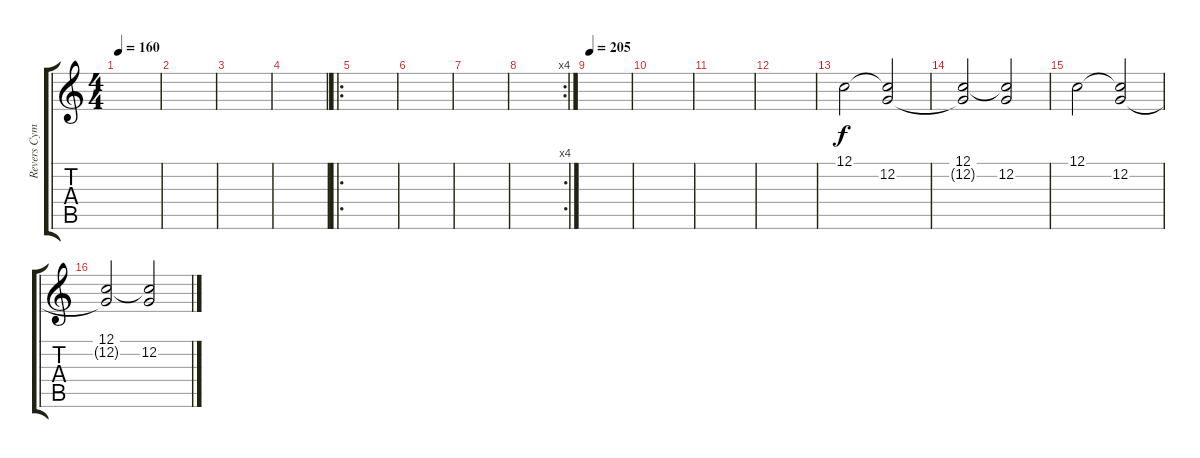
\track ("Revers Cymbal" "Revers Cym") {instrument reversecymbal}
\staff {score tabs}
\tuning (C4 G3 Eb3 Bb2 F2 C2) {hide}
\ts (4 4)
\tempo 160
\clef g2
\ks c
|
|
|
|
\ro
|
|
|
\rc 4
|
\tempo 205
|
|
|
|
12.1.2 (12.1{t} 12.2).2 |
(12.1 12.2{t}).2 (12.1{t} 12.2).2 |
12.1.2 (12.1{t} 12.2).2 |
(12.1 12.2{t}).2 (12.1{t} 12.2).2
